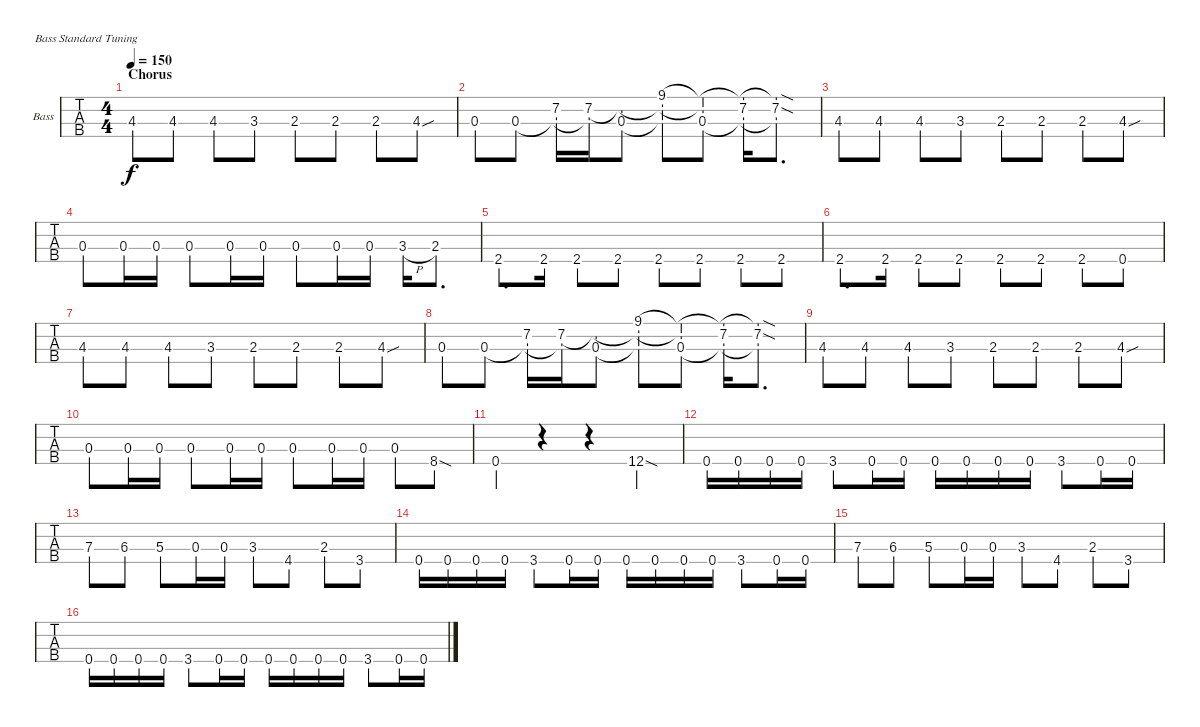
\bracketExtendMode groupsimilarinstruments
\firstSystemTrackNameOrientation horizontal
\otherSystemsTrackNameOrientation horizontal
\track ("Bass Guitar" "Bass") {instrument electricbassfinger}
\staff {tabs}
\tuning (G2 D2 A1 E1)
\ts (4 4)
\section ("" "Chorus")
\tempo 150
\clef f4
\ks f#minor
4.3.8{dy f} 4.3.8 4.3.8 3.3.8 2.3.8 2.3.8 2.3.8 4.3{sou}.8 |
0.3.8 0.3.8 (0.3{t} 7.2{ac}).16 (0.3{t} 7.2{ac}).16 (0.3 7.2{t}).8 (0.3{t} 9.1{ac} 7.2{t}).8 (0.3 9.1{t} 7.2{t}).8 (0.3{t} 7.2 9.1{t}).16 (0.3{t} 7.2{sod} 9.1{sod t}).8{d} |
4.3.8 4.3.8 4.3.8 3.3.8 2.3.8 2.3.8 2.3.8 4.3{sou}.8 |
0.3.8 0.3.16 0.3.16 0.3.8 0.3.16 0.3.16 0.3.8 0.3.16 0.3.16 3.3{h}.16 2.3.8{d} |
2.4.8{d} 2.4.16 2.4.8 2.4.8 2.4.8 2.4.8 2.4.8 2.4.8 |
2.4.8{d} 2.4.16 2.4.8 2.4.8 2.4.8 2.4.8 2.4.8 0.4.8 |
4.3.8 4.3.8 4.3.8 3.3.8 2.3.8 2.3.8 2.3.8 4.3{sou}.8 |
0.3.8 0.3.8 (0.3{t} 7.2{ac}).16 (0.3{t} 7.2{ac}).16 (0.3 7.2{t}).8 (0.3{t} 9.1{ac} 7.2{t}).8 (0.3 9.1{t} 7.2{t}).8 (0.3{t} 7.2 9.1{t}).16 (0.3{t} 7.2{sod} 9.1{sod t}).8{d} |
4.3.8 4.3.8 4.3.8 3.3.8 2.3.8 2.3.8 2.3.8 4.3{sou}.8 |
0.3.8 0.3.16 0.3.16 0.3.8 0.3.16 0.3.16 0.3.8 0.3.16 0.3.16 0.3.8 8.4{sod}.8 |
\ks eminor
0.4{st}.4 r.4 r.4 12.4{sod}.4 |
0.4.16 0.4.16 0.4.16 0.4.16 3.4.8 0.4.16 0.4.16 0.4.16 0.4.16 0.4.16 0.4.16 3.4.8 0.4.16 0.4.16 |
7.3.8 6.3.8 5.3.8 0.3.16 0.3.16 3.3.8 4.4.8 2.3.8 3.4.8 |
0.4.16 0.4.16 0.4.16 0.4.16 3.4.8 0.4.16 0.4.16 0.4.16 0.4.16 0.4.16 0.4.16 3.4.8 0.4.16 0.4.16 |
7.3.8 6.3.8 5.3.8 0.3.16 0.3.16 3.3.8 4.4.8 2.3.8 3.4.8 |
0.4.16 0.4.16 0.4.16 0.4.16 3.4.8 0.4.16 0.4.16 0.4.16 0.4.16 0.4.16 0.4.16 3.4.8 0.4.16 0.4.16
